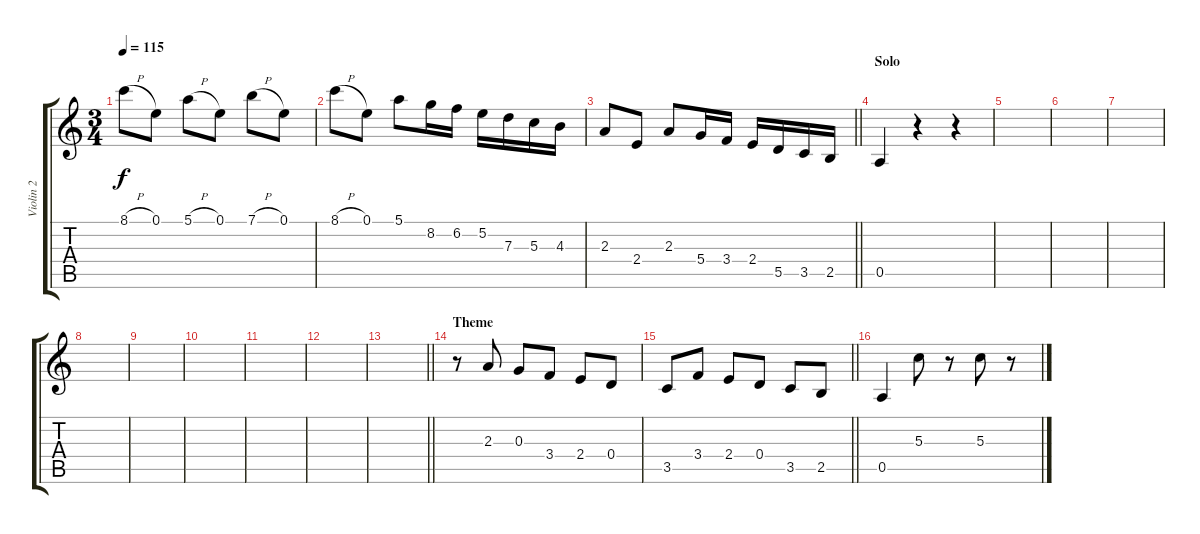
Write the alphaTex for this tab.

\track ("Violin 2" "Violin 2") {instrument overdrivenguitar}
\staff {score tabs}
\tuning (E4 B3 G3 D3 A2 E2) {hide}
\ts (3 4)
\tempo 115
\clef g2
\ks aminor
8.1{h}.8{dy f} 0.1.8 5.1{h}.8 0.1.8 7.1{h}.8 0.1.8 |
8.1{h}.8 0.1.8 5.1.8 8.2.16 6.2.16 5.2.16 7.3.16 5.3.16 4.3.16 |
\barLineRight lightlight
2.3.8 2.4.8 2.3.8 5.4.16 3.4.16 2.4.16 5.5.16 3.5.16 2.5.16 |
\section ("" "Solo")
0.5.4 r.4 r.4 |
|
|
|
|
|
|
|
|
\barLineRight lightlight
|
\section ("" "Theme")
r.8 2.3.8 0.3.8 3.4.8 2.4.8 0.4.8 |
\barLineRight lightlight
3.5.8 3.4.8 2.4.8 0.4.8 3.5.8 2.5.8 |
0.5.4 5.3.8 r.8 5.3.8 r.8
